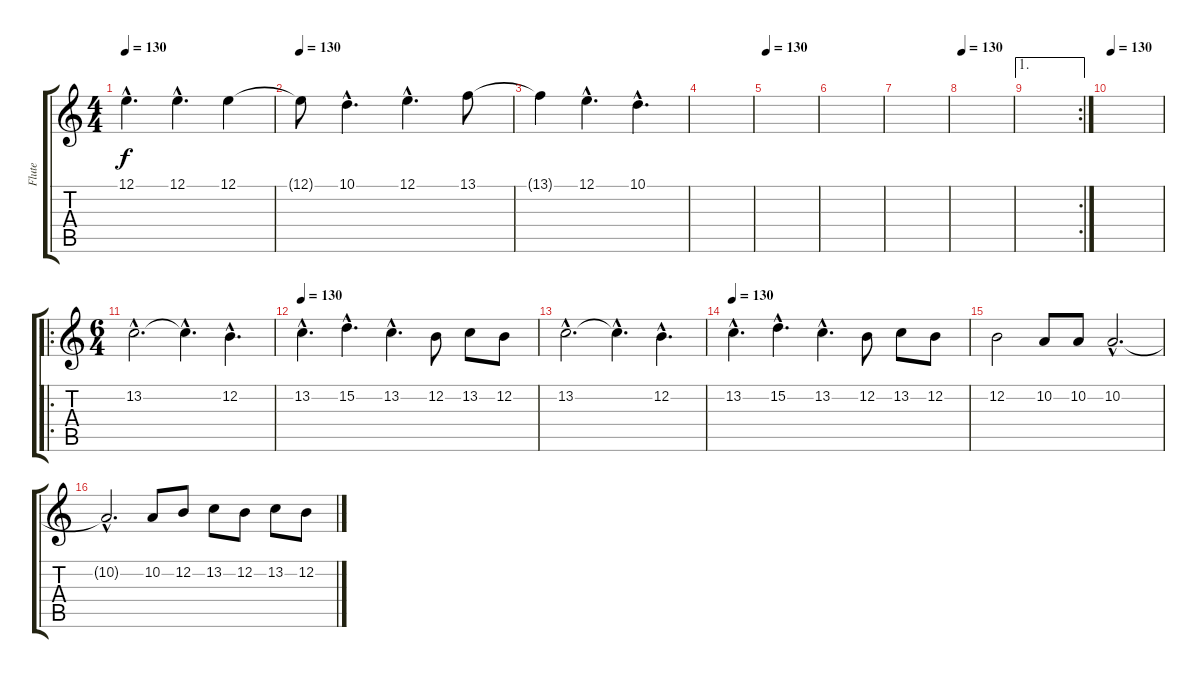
\track ("Flute" "Flute") {instrument flute}
\staff {score tabs}
\tuning (E4 B3 G3 D3 A2 E2) {hide}
\ts (4 4)
\tempo 130
\clef g2
\ks c
12.1{hac}.4{d dy f} 12.1{hac}.4{d} 12.1.4 |
\tempo 130
12.1{t}.8 10.1{hac}.4{d} 12.1{hac}.4{d} 13.1.8 |
13.1{t}.4 12.1{hac}.4{d} 10.1{hac}.4{d} |
|
\tempo 130
|
|
|
\tempo 130
|
\ae 1
\rc 2
|
\tempo 130
|
\ro
\ts (6 4)
13.2{hac}.2{d volume 10} 13.2{hac t}.4{d} 12.2{hac}.4{d} |
\tempo 130
13.2{hac}.4{d} 15.2{hac}.4{d} 13.2{hac}.4{d} 12.2.8 13.2.8 12.2.8 |
13.2{hac}.2{d} 13.2{hac t}.4{d} 12.2{hac}.4{d} |
\tempo 130
13.2{hac}.4{d} 15.2{hac}.4{d} 13.2{hac}.4{d} 12.2.8 13.2.8 12.2.8 |
12.2.2 10.2.8 10.2.8 10.2{hac}.2{d} |
10.2{hac t}.2{d} 10.2.8 12.2.8 13.2.8 12.2.8 13.2.8 12.2.8
